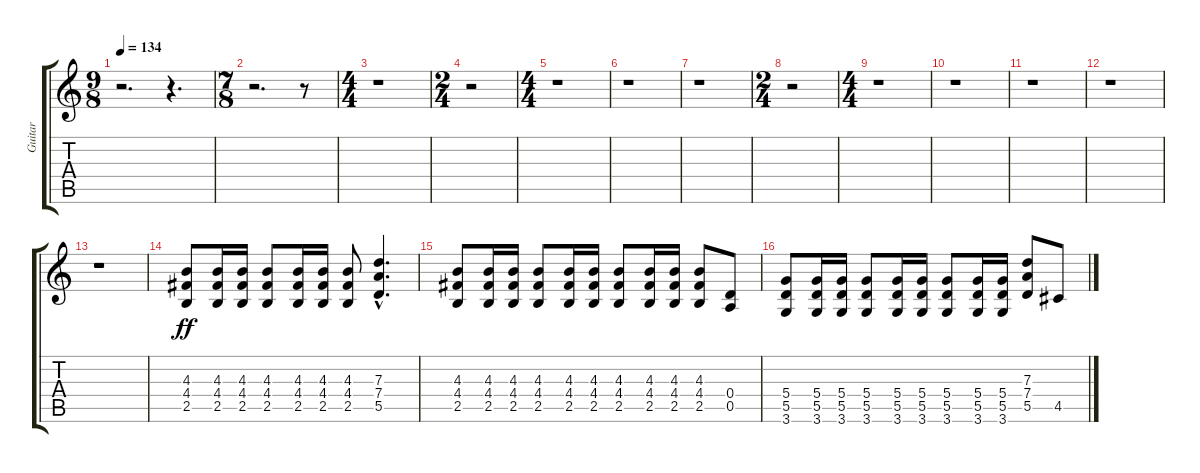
\track ("Guitar" "Guitar") {instrument acousticguitarsteel}
\staff {score tabs}
\tuning (E4 B3 G3 D3 A2 E2) {hide}
\ts (9 8)
\tempo 134
\clef g2
\ks c
r.2{d dy ff} r.4{d} |
\ts (7 8)
r.2{d} r.8 |
\ts (4 4)
r.1 |
\ts (2 4)
r.2 |
\ts (4 4)
r.1 |
r.1 |
r.1 |
\ts (2 4)
r.2 |
\ts (4 4)
r.1 |
r.1 |
r.1 |
r.1 |
r.1 |
(4.3 4.4 2.5).8 (4.3 4.4 2.5).16 (4.3 4.4 2.5).16 (4.3 4.4 2.5).8 (4.3 4.4 2.5).16 (4.3 4.4 2.5).16 (4.3 4.4 2.5).8 (7.3{hac} 7.4{hac} 5.5{hac}).4{d} |
(4.3 4.4 2.5).8 (4.3 4.4 2.5).16 (4.3 4.4 2.5).16 (4.3 4.4 2.5).8 (4.3 4.4 2.5).16 (4.3 4.4 2.5).16 (4.3 4.4 2.5).8 (4.3 4.4 2.5).16 (4.3 4.4 2.5).16 (4.3 4.4 2.5).8 (0.4 0.5).8 |
(5.4 5.5 3.6).8 (5.4 5.5 3.6).16 (5.4 5.5 3.6).16 (5.4 5.5 3.6).8 (5.4 5.5 3.6).16 (5.4 5.5 3.6).16 (5.4 5.5 3.6).8 (5.4 5.5 3.6).16 (5.4 5.5 3.6).16 (7.3 7.4 5.5).8 4.5.8
